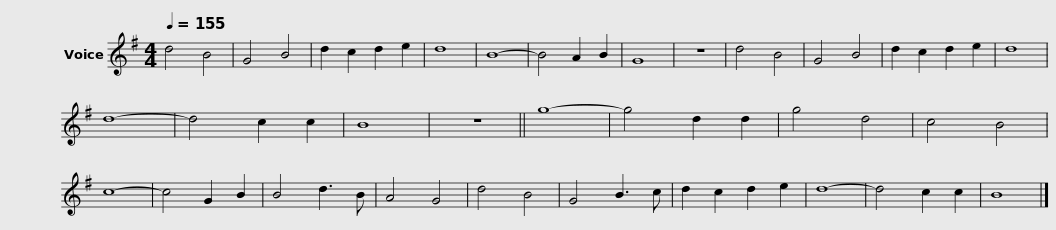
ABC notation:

X:1
L:1/8
Q:1/4=155
M:4/4
I:linebreak $
K:G
V:1 treble
V:1
 d4 B4 | G4 B4 | d2 c2 d2 e2 | d8 | B8- | %5
 B4 A2 B2 | G8 | z8 | d4 B4 | G4 B4 | %10
 d2 c2 d2 e2 | d8 | d8- | d4 c2 c2 | B8 |$ %15
 z8 || g8- | g4 d2 d2 | g4 d4 | c4 B4 | %20
 c8- | c4 G2 B2 | B4 d3 B | A4 G4 | d4 B4 | %25
 G4 B3 c | d2 c2 d2 e2 | d8- | d4 c2 c2 | B8 |] %30
